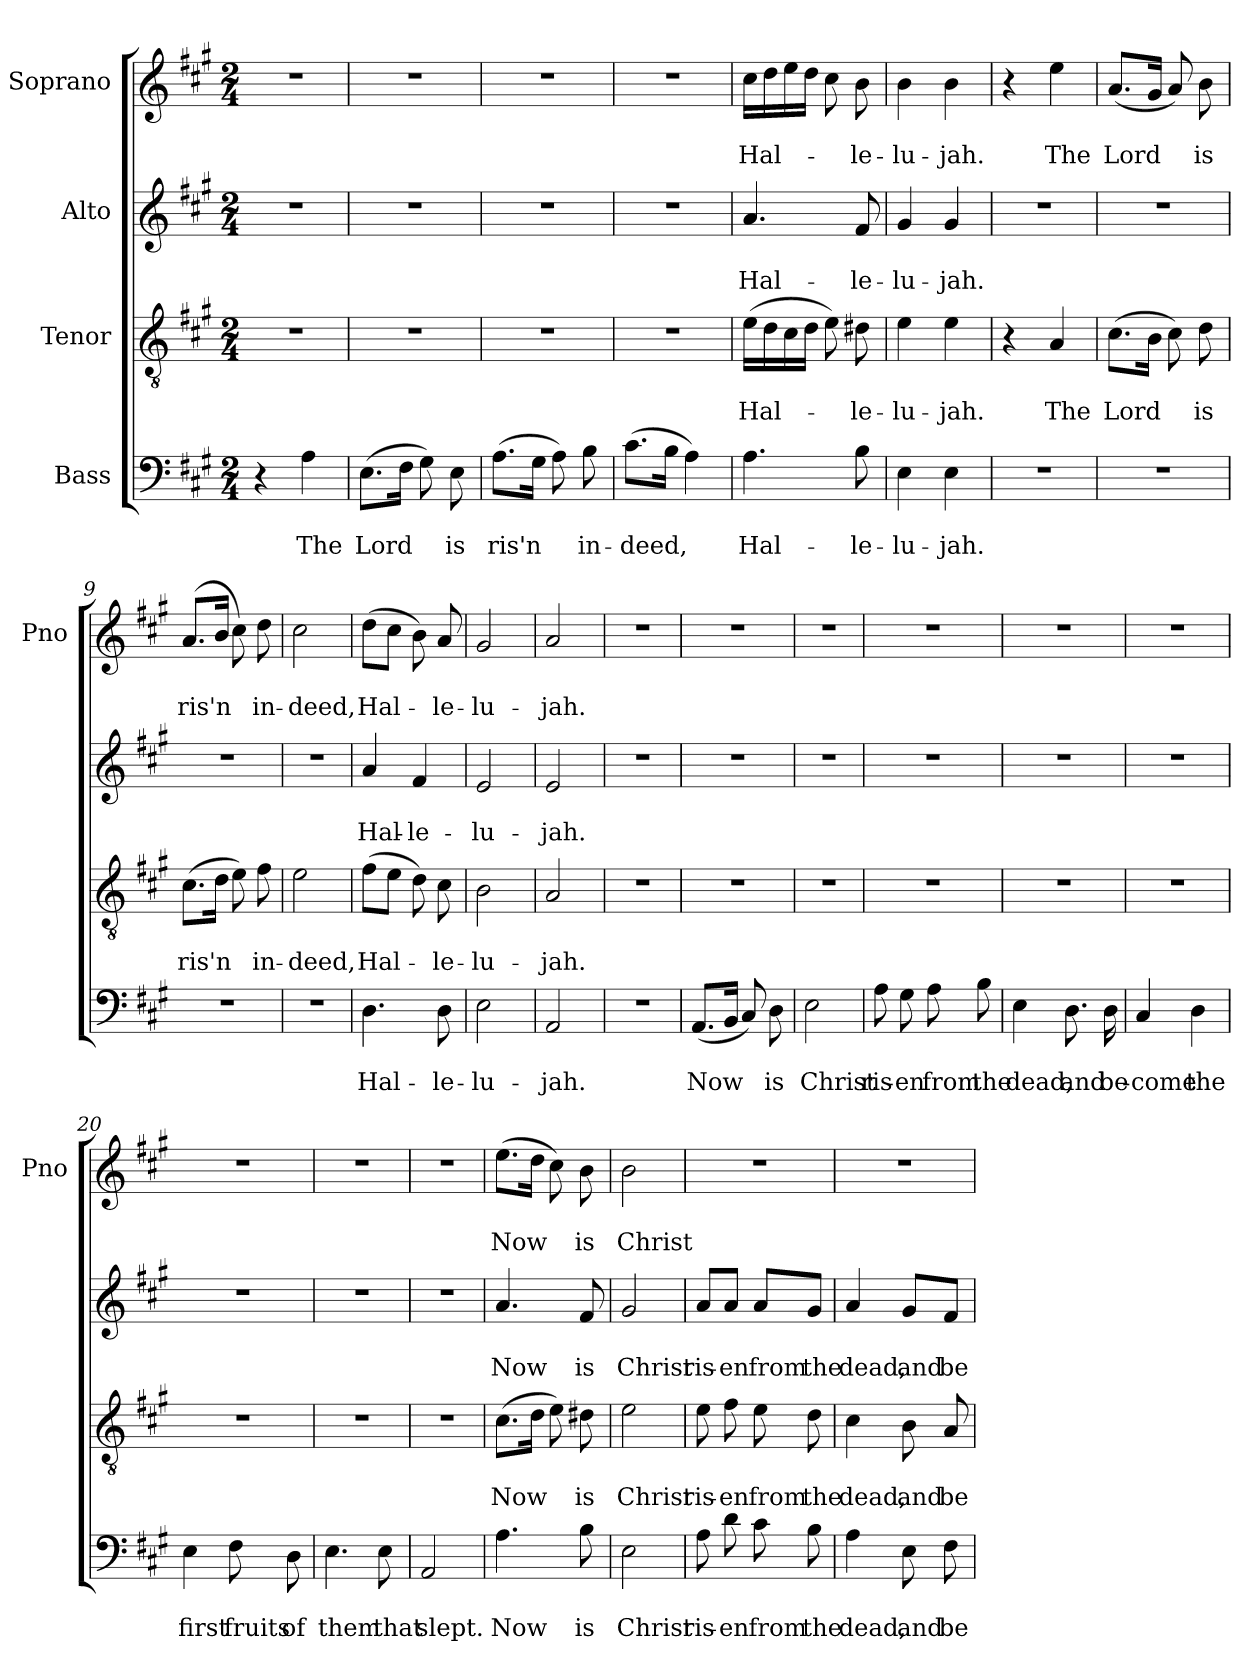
**kern	**text	**text	**kern	**text	**text	**kern	**text	**text	**kern	**text	**text
*part4	*part4	*part4	*part3	*part3	*part3	*part2	*part2	*part2	*part1	*part1	*part1
*staff4	*staff4	*staff4	*staff3	*staff3	*staff3	*staff2	*staff2	*staff2	*staff1	*staff1	*staff1
*I"Bass	*	*	*I"Tenor	*	*	*I"Alto	*	*	*I"Soprano	*	*
*	*	*	*	*	*	*	*	*	*I'Pno	*	*
*clefF4	*	*	*clefGv2	*	*	*clefG2	*	*	*clefG2	*	*
*k[f#c#g#]	*	*	*k[f#c#g#]	*	*	*k[f#c#g#]	*	*	*k[f#c#g#]	*	*
*A:	*	*	*A:	*	*	*A:	*	*	*A:	*	*
*M2/4	*	*	*M2/4	*	*	*M2/4	*	*	*M2/4	*	*
=1	=1	=1	=1	=1	=1	=1	=1	=1	=1	=1	=1
!	!	!	!	!	!	!	!	!	!LO:TX:a:t=Moderato	!	!
*	*	*	*	*	*	*	*	*	*^	*	*
4r	.	.	2r	.	.	2r	.	.	2r	4ryy	.	.
*	*	*	*	*	*	*	*	*	*MM108	*	*	*
4A\	.	The	.	.	.	.	.	.	.	4ryy	.	.
*	*	*	*	*	*	*	*	*	*v	*v	*	*
=2	=2	=2	=2	=2	=2	=2	=2	=2	=2	=2	=2
(8.E\L	.	Lord	2r	.	.	2r	.	.	2r	.	.
16F#\Jk	.	.	.	.	.	.	.	.	.	.	.
8G#\)	.	.	.	.	.	.	.	.	.	.	.
8E\	.	is	.	.	.	.	.	.	.	.	.
=3	=3	=3	=3	=3	=3	=3	=3	=3	=3	=3	=3
(8.A\L	.	ris'n	2r	.	.	2r	.	.	2r	.	.
16G#\Jk	.	.	.	.	.	.	.	.	.	.	.
8A\)	.	.	.	.	.	.	.	.	.	.	.
8B\	.	in-	.	.	.	.	.	.	.	.	.
=4	=4	=4	=4	=4	=4	=4	=4	=4	=4	=4	=4
(8.c#\L	.	-deed,	2r	.	.	2r	.	.	2r	.	.
16B\Jk	.	.	.	.	.	.	.	.	.	.	.
4A\)	.	.	.	.	.	.	.	.	.	.	.
=5	=5	=5	=5	=5	=5	=5	=5	=5	=5	=5	=5
4.A\	.	Hal-	(16e\LL	.	Hal-	4.a/	.	Hal-	16cc#\LL	.	Hal-
.	.	.	16d\	.	.	.	.	.	16dd\	.	.
.	.	.	16c#\	.	.	.	.	.	16ee\	.	.
.	.	.	16d\JJ	.	.	.	.	.	16dd\JJ	.	.
.	.	.	8e\)	.	.	.	.	.	8cc#\	.	.
8B\	.	-le-	8d#\	.	-le-	8f#/	.	-le-	8b\	.	-le-
=6	=6	=6	=6	=6	=6	=6	=6	=6	=6	=6	=6
4E\	.	-lu-	4e\	.	-lu-	4g#/	.	-lu-	4b\	.	-lu-
4E\	.	-jah.	4e\	.	-jah.	4g#/	.	-jah.	4b\	.	-jah.
!!LO:LB:g=z
=7	=7	=7	=7	=7	=7	=7	=7	=7	=7	=7	=7
2r	.	.	4r	.	.	2r	.	.	4r	.	.
.	.	.	4A/	.	The	.	.	.	4ee\	.	The
=8	=8	=8	=8	=8	=8	=8	=8	=8	=8	=8	=8
2r	.	.	(8.c#\L	.	Lord	2r	.	.	(8.a/L	.	Lord
.	.	.	16B\Jk	.	.	.	.	.	16g#/Jk	.	.
.	.	.	8c#\)	.	.	.	.	.	8a/)	.	.
.	.	.	8d\	.	is	.	.	.	8b\	.	is
=9	=9	=9	=9	=9	=9	=9	=9	=9	=9	=9	=9
2r	.	.	(8.c#\L	.	ris'n	2r	.	.	(8.a/L	.	ris'n
.	.	.	16d\Jk	.	.	.	.	.	16b/Jk	.	.
.	.	.	8e\)	.	.	.	.	.	8cc#\)	.	.
.	.	.	8f#\	.	in-	.	.	.	8dd\	.	in-
=10	=10	=10	=10	=10	=10	=10	=10	=10	=10	=10	=10
2r	.	.	2e\	.	-deed,	2r	.	.	2cc#\	.	-deed,
=11	=11	=11	=11	=11	=11	=11	=11	=11	=11	=11	=11
4.D\	.	Hal-	(8f#\L	.	Hal-	4a/	.	Hal-	(8dd\L	.	Hal-
.	.	.	8e\J	.	.	.	.	.	8cc#\J	.	.
.	.	.	8d\)	.	.	4f#/	.	-le-	8b\)	.	.
8D\	.	-le-	8c#\	.	-le-	.	.	.	8a/	.	-le-
=12	=12	=12	=12	=12	=12	=12	=12	=12	=12	=12	=12
2E\	.	-lu-	2B\	.	-lu-	2e/	.	-lu-	2g#/	.	-lu-
=13	=13	=13	=13	=13	=13	=13	=13	=13	=13	=13	=13
2AA/	.	-jah.	2A/	.	-jah.	2e/	.	-jah.	2a/	.	-jah.
!!LO:LB:g=z
=14	=14	=14	=14	=14	=14	=14	=14	=14	=14	=14	=14
2r	.	.	2r	.	.	2r	.	.	2r	.	.
=15	=15	=15	=15	=15	=15	=15	=15	=15	=15	=15	=15
(8.AA/L	.	Now	2r	.	.	2r	.	.	2r	.	.
16BB/Jk	.	.	.	.	.	.	.	.	.	.	.
8C#/)	.	.	.	.	.	.	.	.	.	.	.
8D\	.	is	.	.	.	.	.	.	.	.	.
=16	=16	=16	=16	=16	=16	=16	=16	=16	=16	=16	=16
2E\	.	Christ	2r	.	.	2r	.	.	2r	.	.
=17	=17	=17	=17	=17	=17	=17	=17	=17	=17	=17	=17
8A\	.	ris-	2r	.	.	2r	.	.	2r	.	.
8G#\	.	-en	.	.	.	.	.	.	.	.	.
8A\	.	from	.	.	.	.	.	.	.	.	.
8B\	.	the	.	.	.	.	.	.	.	.	.
=18	=18	=18	=18	=18	=18	=18	=18	=18	=18	=18	=18
4E\	.	dead,	2r	.	.	2r	.	.	2r	.	.
8.D\	.	and	.	.	.	.	.	.	.	.	.
16D\	.	be-	.	.	.	.	.	.	.	.	.
=19	=19	=19	=19	=19	=19	=19	=19	=19	=19	=19	=19
4C#/	.	-come	2r	.	.	2r	.	.	2r	.	.
4D\	.	the	.	.	.	.	.	.	.	.	.
=20	=20	=20	=20	=20	=20	=20	=20	=20	=20	=20	=20
4E\	.	first	2r	.	.	2r	.	.	2r	.	.
8F#\	.	fruits	.	.	.	.	.	.	.	.	.
8D\	.	of	.	.	.	.	.	.	.	.	.
!!LO:PB:g=z
=21	=21	=21	=21	=21	=21	=21	=21	=21	=21	=21	=21
4.E\	.	them	2r	.	.	2r	.	.	2r	.	.
8E\	.	that	.	.	.	.	.	.	.	.	.
=22	=22	=22	=22	=22	=22	=22	=22	=22	=22	=22	=22
2AA/	.	slept.	2r	.	.	2r	.	.	2r	.	.
=23	=23	=23	=23	=23	=23	=23	=23	=23	=23	=23	=23
4.A\	.	Now	(8.c#\L	.	Now	4.a/	.	Now	(8.ee\L	.	Now
.	.	.	16d\Jk	.	.	.	.	.	16dd\Jk	.	.
.	.	.	8e\)	.	.	.	.	.	8cc#\)	.	.
8B\	.	is	8d#\	.	is	8f#/	.	is	8b\	.	is
=24	=24	=24	=24	=24	=24	=24	=24	=24	=24	=24	=24
2E\	.	Christ	2e\	.	Christ	2g#/	.	Christ	2b\	.	Christ
=25	=25	=25	=25	=25	=25	=25	=25	=25	=25	=25	=25
8A\	.	ris-	8e\	.	ris-	8a/L	.	ris-	2r	.	.
8d\	.	-en	8f#\	.	-en	8a/J	.	-en	.	.	.
8c#\	.	from	8e\	.	from	8a/L	.	from	.	.	.
8B\	.	the	8d\	.	the	8g#/J	.	the	.	.	.
=26	=26	=26	=26	=26	=26	=26	=26	=26	=26	=26	=26
4A\	.	dead,	4c#\	.	dead,	4a/	.	dead,	2r	.	.
8E\	.	and	8B\	.	and	8g#/L	.	and	.	.	.
8F#\	.	be-	8A/	.	be-	8f#/J	.	be-	.	.	.
=	=	=	=	=	=	=	=	=	=	=	=
*-	*-	*-	*-	*-	*-	*-	*-	*-	*-	*-	*-
